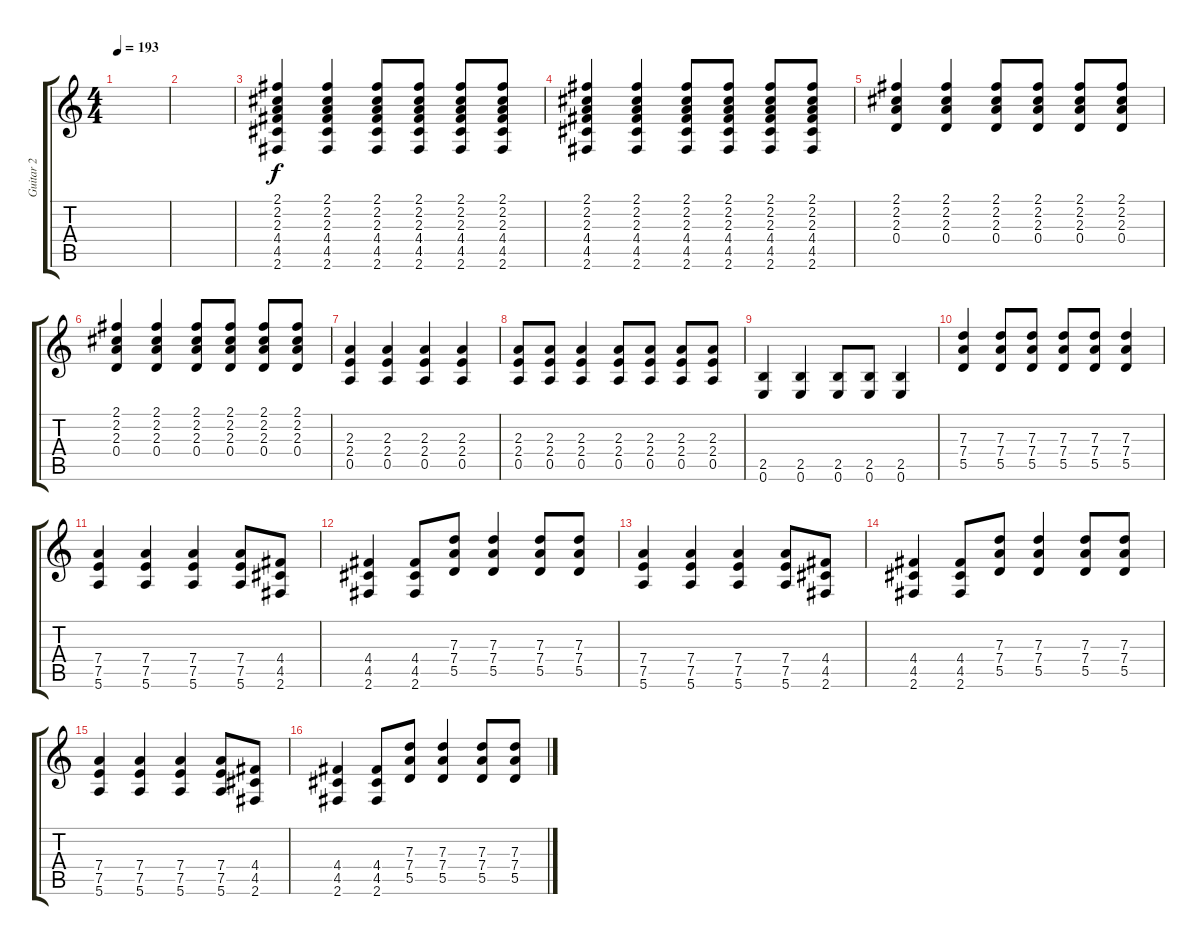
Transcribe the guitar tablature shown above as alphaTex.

\track ("Guitar 2" "Guitar 2") {instrument distortionguitar}
\staff {score tabs}
\tuning (E4 B3 G3 D3 A2 E2) {hide}
\ts (4 4)
\tempo 193
\clef g2
\ks c
|
|
(2.1 2.2 2.3 4.4 4.5 2.6).4 (2.1 2.2 2.3 4.4 4.5 2.6).4 (2.1 2.2 2.3 4.4 4.5 2.6).8 (2.1 2.2 2.3 4.4 4.5 2.6).8 (2.1 2.2 2.3 4.4 4.5 2.6).8 (2.1 2.2 2.3 4.4 4.5 2.6).8 |
(2.1 2.2 2.3 4.4 4.5 2.6).4 (2.1 2.2 2.3 4.4 4.5 2.6).4 (2.1 2.2 2.3 4.4 4.5 2.6).8 (2.1 2.2 2.3 4.4 4.5 2.6).8 (2.1 2.2 2.3 4.4 4.5 2.6).8 (2.1 2.2 2.3 4.4 4.5 2.6).8 |
(2.1 2.2 2.3 0.4).4 (2.1 2.2 2.3 0.4).4 (2.1 2.2 2.3 0.4).8 (2.1 2.2 2.3 0.4).8 (2.1 2.2 2.3 0.4).8 (2.1 2.2 2.3 0.4).8 |
(2.1 2.2 2.3 0.4).4 (2.1 2.2 2.3 0.4).4 (2.1 2.2 2.3 0.4).8 (2.1 2.2 2.3 0.4).8 (2.1 2.2 2.3 0.4).8 (2.1 2.2 2.3 0.4).8 |
(2.3 2.4 0.5).4 (2.3 2.4 0.5).4 (2.3 2.4 0.5).4 (2.3 2.4 0.5).4 |
(2.3 2.4 0.5).8 (2.3 2.4 0.5).8 (2.3 2.4 0.5).4 (2.3 2.4 0.5).8 (2.3 2.4 0.5).8 (2.3 2.4 0.5).8 (2.3 2.4 0.5).8 |
(2.5 0.6).4 (2.5 0.6).4 (2.5 0.6).8 (2.5 0.6).8 (2.5 0.6).4 |
(7.3 7.4 5.5).4 (7.3 7.4 5.5).8 (7.3 7.4 5.5).8 (7.3 7.4 5.5).8 (7.3 7.4 5.5).8 (7.3 7.4 5.5).4 |
(7.4 7.5 5.6).4{volume 9} (7.4 7.5 5.6).4 (7.4 7.5 5.6).4 (7.4 7.5 5.6).8 (4.4 4.5 2.6).8 |
(4.4 4.5 2.6).4 (4.4 4.5 2.6).8 (7.3 7.4 5.5).8 (7.3 7.4 5.5).4 (7.3 7.4 5.5).8 (7.3 7.4 5.5).8 |
(7.4 7.5 5.6).4 (7.4 7.5 5.6).4 (7.4 7.5 5.6).4 (7.4 7.5 5.6).8 (4.4 4.5 2.6).8 |
(4.4 4.5 2.6).4 (4.4 4.5 2.6).8 (7.3 7.4 5.5).8 (7.3 7.4 5.5).4 (7.3 7.4 5.5).8 (7.3 7.4 5.5).8 |
(7.4 7.5 5.6).4 (7.4 7.5 5.6).4 (7.4 7.5 5.6).4 (7.4 7.5 5.6).8 (4.4 4.5 2.6).8 |
(4.4 4.5 2.6).4 (4.4 4.5 2.6).8 (7.3 7.4 5.5).8 (7.3 7.4 5.5).4 (7.3 7.4 5.5).8 (7.3 7.4 5.5).8
